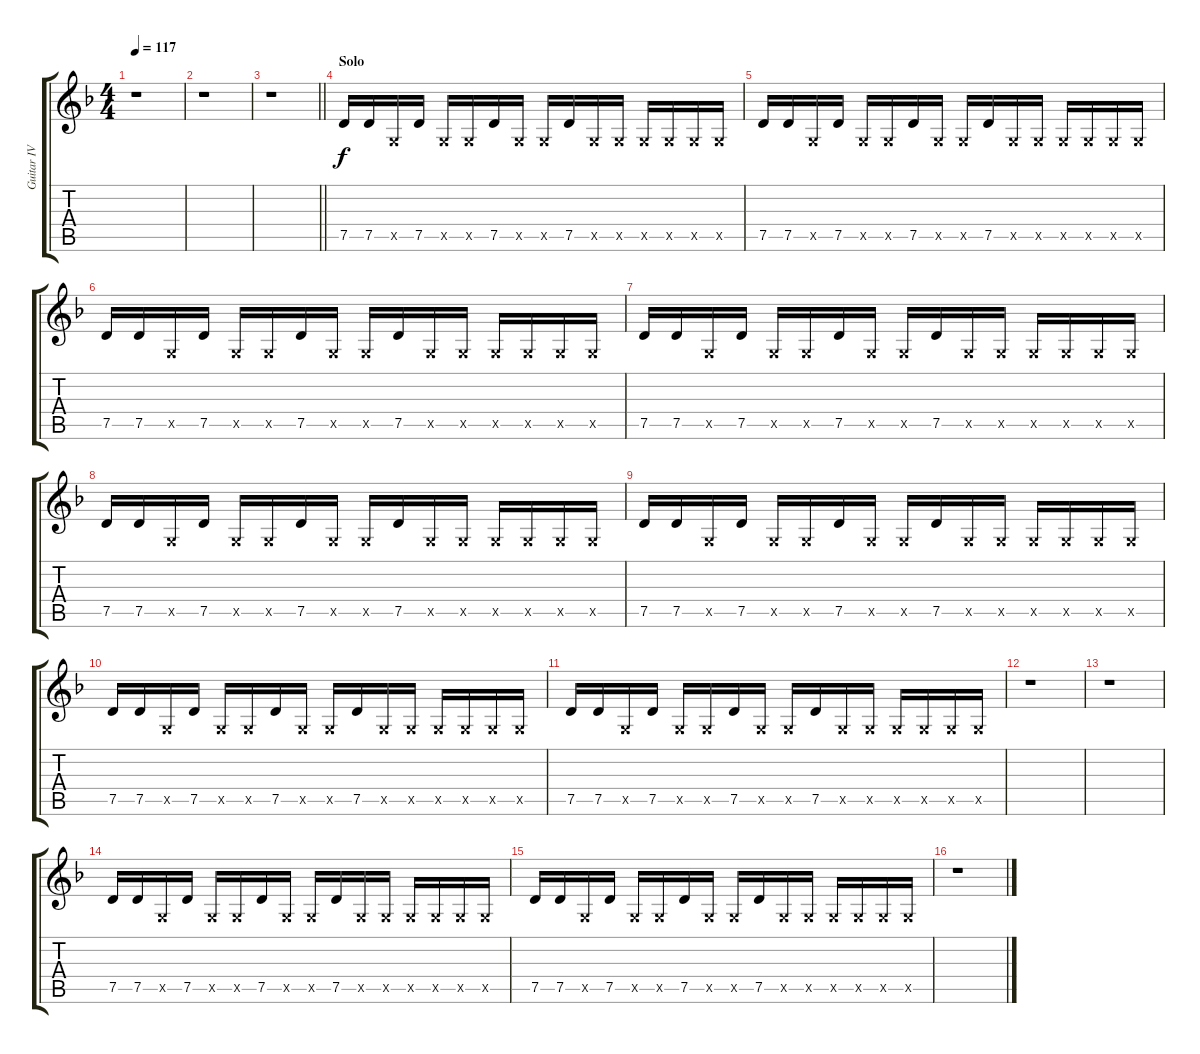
\track ("Guitar IV" "Guitar IV") {instrument distortionguitar}
\staff {score tabs}
\tuning (D4 A3 F3 C3 G2 D2) {hide}
\ts (4 4)
\tempo 117
\clef g2
\ks dminor
r.1{dy f} |
r.1 |
\barLineRight lightlight
r.1 |
\section ("" "Solo")
7.5.16 7.5.16 0.5{x}.16 7.5.16 0.5{x}.16 0.5{x}.16 7.5.16 0.5{x}.16 0.5{x}.16 7.5.16 0.5{x}.16 0.5{x}.16 0.5{x}.16 0.5{x}.16 0.5{x}.16 0.5{x}.16 |
7.5.16 7.5.16 0.5{x}.16 7.5.16 0.5{x}.16 0.5{x}.16 7.5.16 0.5{x}.16 0.5{x}.16 7.5.16 0.5{x}.16 0.5{x}.16 0.5{x}.16 0.5{x}.16 0.5{x}.16 0.5{x}.16 |
7.5.16 7.5.16 0.5{x}.16 7.5.16 0.5{x}.16 0.5{x}.16 7.5.16 0.5{x}.16 0.5{x}.16 7.5.16 0.5{x}.16 0.5{x}.16 0.5{x}.16 0.5{x}.16 0.5{x}.16 0.5{x}.16 |
7.5.16 7.5.16 0.5{x}.16 7.5.16 0.5{x}.16 0.5{x}.16 7.5.16 0.5{x}.16 0.5{x}.16 7.5.16 0.5{x}.16 0.5{x}.16 0.5{x}.16 0.5{x}.16 0.5{x}.16 0.5{x}.16 |
7.5.16 7.5.16 0.5{x}.16 7.5.16 0.5{x}.16 0.5{x}.16 7.5.16 0.5{x}.16 0.5{x}.16 7.5.16 0.5{x}.16 0.5{x}.16 0.5{x}.16 0.5{x}.16 0.5{x}.16 0.5{x}.16 |
7.5.16 7.5.16 0.5{x}.16 7.5.16 0.5{x}.16 0.5{x}.16 7.5.16 0.5{x}.16 0.5{x}.16 7.5.16 0.5{x}.16 0.5{x}.16 0.5{x}.16 0.5{x}.16 0.5{x}.16 0.5{x}.16 |
7.5.16 7.5.16 0.5{x}.16 7.5.16 0.5{x}.16 0.5{x}.16 7.5.16 0.5{x}.16 0.5{x}.16 7.5.16 0.5{x}.16 0.5{x}.16 0.5{x}.16 0.5{x}.16 0.5{x}.16 0.5{x}.16 |
7.5.16 7.5.16 0.5{x}.16 7.5.16 0.5{x}.16 0.5{x}.16 7.5.16 0.5{x}.16 0.5{x}.16 7.5.16 0.5{x}.16 0.5{x}.16 0.5{x}.16 0.5{x}.16 0.5{x}.16 0.5{x}.16 |
r.1 |
r.1 |
7.5.16 7.5.16 0.5{x}.16 7.5.16 0.5{x}.16 0.5{x}.16 7.5.16 0.5{x}.16 0.5{x}.16 7.5.16 0.5{x}.16 0.5{x}.16 0.5{x}.16 0.5{x}.16 0.5{x}.16 0.5{x}.16 |
7.5.16 7.5.16 0.5{x}.16 7.5.16 0.5{x}.16 0.5{x}.16 7.5.16 0.5{x}.16 0.5{x}.16 7.5.16 0.5{x}.16 0.5{x}.16 0.5{x}.16 0.5{x}.16 0.5{x}.16 0.5{x}.16 |
r.1
